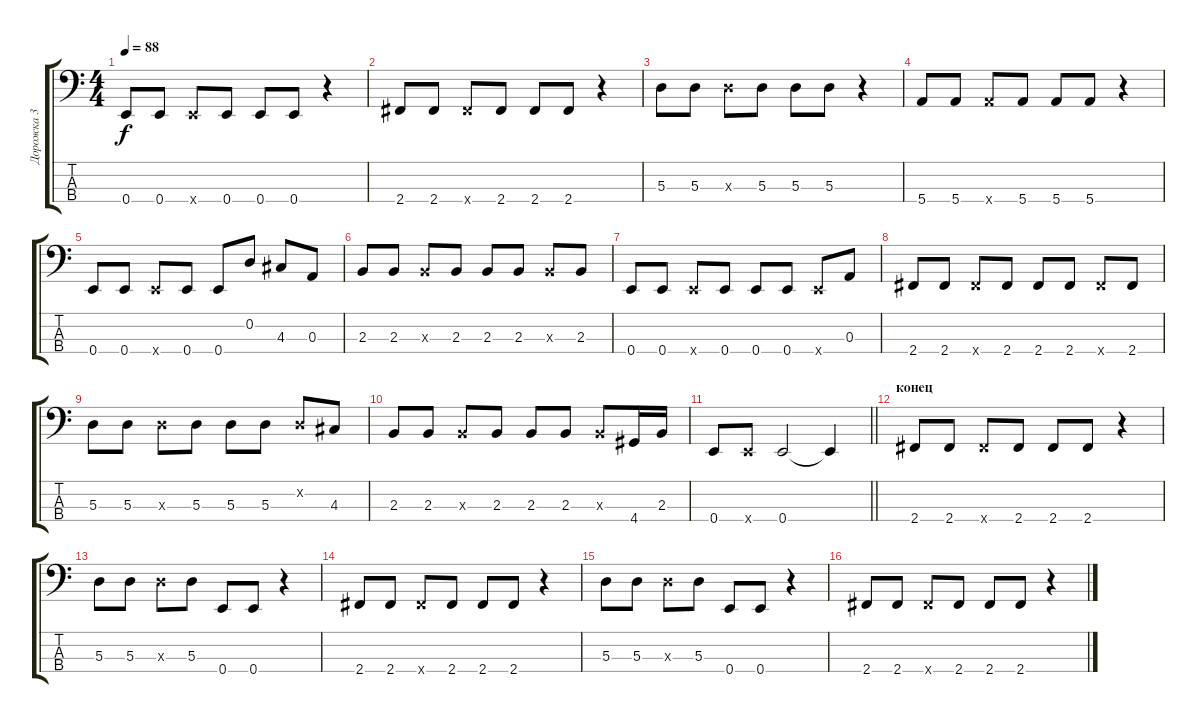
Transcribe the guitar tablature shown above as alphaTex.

\track ("Дорожка 3" "Дорожка 3") {instrument electricbassfinger}
\staff {score tabs}
\tuning (G2 D2 A1 E1) {hide}
\ts (4 4)
\tempo 88
\clef f4
\ks c
0.4.8{dy f} 0.4.8 0.4{x}.8 0.4.8 0.4.8 0.4.8 r.4 |
2.4.8 2.4.8 2.4{x}.8 2.4.8 2.4.8 2.4.8 r.4 |
5.3.8 5.3.8 5.3{x}.8 5.3.8 5.3.8 5.3.8 r.4 |
5.4.8 5.4.8 5.4{x}.8 5.4.8 5.4.8 5.4.8 r.4 |
0.4.8 0.4.8 0.4{x}.8 0.4.8 0.4.8 0.2.8 4.3.8 0.3.8 |
2.3.8 2.3.8 2.3{x}.8 2.3.8 2.3.8 2.3.8 2.3{x}.8 2.3.8 |
0.4.8 0.4.8 0.4{x}.8 0.4.8 0.4.8 0.4.8 0.4{x}.8 0.3.8 |
2.4.8 2.4.8 2.4{x}.8 2.4.8 2.4.8 2.4.8 2.4{x}.8 2.4.8 |
5.3.8 5.3.8 5.3{x}.8 5.3.8 5.3.8 5.3.8 0.2{x}.8 4.3.8 |
2.3.8 2.3.8 2.3{x}.8 2.3.8 2.3.8 2.3.8 2.3{x}.8 4.4.16 2.3.16 |
\barLineRight lightlight
0.4.8 0.4{x}.8 0.4.2 0.4{t}.4 |
\section ("" "конец")
2.4.8 2.4.8 2.4{x}.8 2.4.8 2.4.8 2.4.8 r.4 |
5.3.8 5.3.8 5.3{x}.8 5.3.8 0.4.8 0.4.8 r.4 |
2.4.8 2.4.8 2.4{x}.8 2.4.8 2.4.8 2.4.8 r.4 |
5.3.8 5.3.8 5.3{x}.8 5.3.8 0.4.8 0.4.8 r.4 |
2.4.8 2.4.8 2.4{x}.8 2.4.8 2.4.8 2.4.8 r.4
